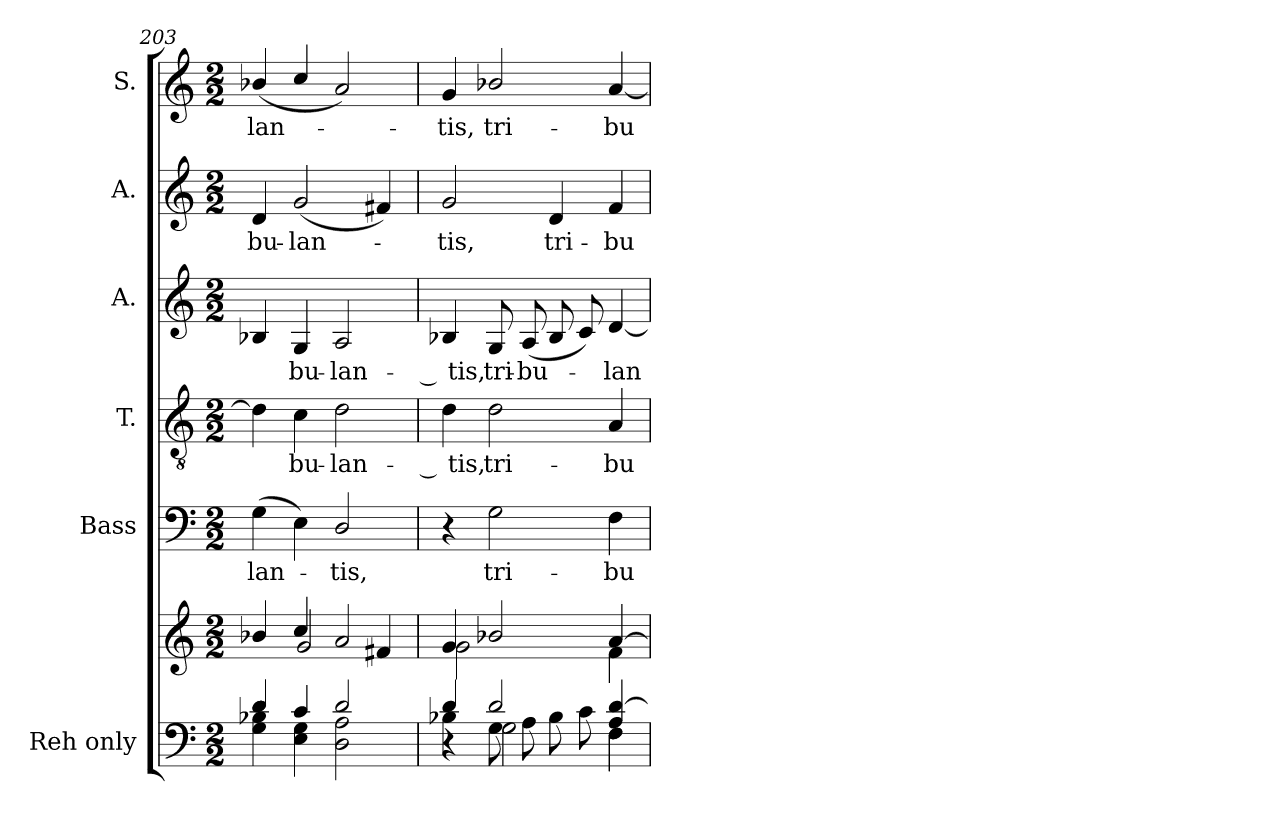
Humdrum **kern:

**kern	**kern	**kern	**text	**kern	**text	**kern	**text	**kern	**text	**kern	**text
*part6	*part6	*part5	*part5	*part4	*part4	*part3	*part3	*part2	*part2	*part1	*part1
*staff7	*staff6	*staff5	*staff5	*staff4	*staff4	*staff3	*staff3	*staff2	*staff2	*staff1	*staff1
*I"Reh only	*	*I"Bass	*	*I"T.	*	*I"A.	*	*I"A.	*	*I"S.	*
*	*	*I'B.	*	*	*	*	*	*	*	*	*
*clefF4	*clefG2	*clefF4	*	*clefGv2	*	*clefG2	*	*clefG2	*	*clefG2	*
*	*	*	*	*	*	*ITrd7c12	*	*ITrd7c12	*	*	*
*k[]	*k[]	*k[]	*	*k[]	*	*k[]	*	*k[]	*	*k[]	*
*C:	*C:	*C:	*	*C:	*	*C:	*	*C:	*	*C:	*
*M2/2	*M2/2	*M2/2	*	*M2/2	*	*M2/2	*	*M2/2	*	*M2/2	*
=203	=203	=203	=203	=203	=203	=203	=203	=203	=203	=203	=203
*^	*^	*	*	*	*	*	*	*	*	*	*
*	*^	*	*	*	*	*	*	*	*	*	*	*	*
!	!	!	!	!	!	!LO:LY:b	!	!	!	!	!	!LO:LY:b	!	!LO:LY:b
4d/	4G\ 4B-X\	4d/	4b-X/	4ryy	(>4G\	-lan-	4d\]	.	4BB-X/	.	4D/	-bu-	(<4b-X/	-lan-
!	!	!	!	!	!	!	!	!LO:LY:b	!	!LO:LY:b	!	!LO:LY:b	!	!
2.ryy	4E\ 4G\	4c/	4cc/	2g/	4E\)	.	4c\	-bu-	4GG/	-bu-	(<2G/	-lan-	4cc/	.
!	!	!	!	!	!	!LO:LY:b	!	!LO:LY:b	!	!LO:LY:b	!	!	!	!
.	2D\ 2A\	2d/	2a/	.	2D/	-tis,	2d\	-lan-	2AA/	-lan-	.	.	2a/)	.
.	.	.	.	4f#X/	.	.	.	.	.	.	4F#X/)	.	.	.
!!LO:PB:g=z
=204	=204	=204	=204	=204	=204	=204	=204	=204	=204	=204	=204	=204	=204	=204
!	!	!	!	!	!	!	!	!LO:LY:b	!	!LO:LY:b	!	!LO:LY:b	!	!LO:LY:b
4d/	4B-X\	4r	4g/	2g\	4r	.	4d\	-­ tis,	4BB-X/	-­ tis,	2G/	-tis,	4g/	-tis,
!	!	!	!	!	!	!LO:LY:b	!	!LO:LY:b	!	!LO:LY:b	!	!	!	!LO:LY:b
2d/	8G\	2G\	2b-X/	.	2G\	tri-	2d\	tri-	8GG/	tri-	.	.	2b-X/	tri-
!	!	!	!	!	!	!	!	!	!	!LO:LY:b	!	!	!	!
.	8A\	.	.	.	.	.	.	.	(8AA/	-bu-	.	.	.	.
!	!	!	!	!	!	!	!	!	!	!	!	!LO:LY:b	!	!
.	8B-\	.	.	4ryy	.	.	.	.	8BB-/	.	4D/	tri-	.	.
.	8c\	.	.	.	.	.	.	.	8C/)	.	.	.	.	.
!	!	!	!	!	!	!LO:LY:b	!	!LO:LY:b	!	!LO:LY:b	!	!LO:LY:b	!	!LO:LY:b
4A/ [>4d/	4F\	4F\	[>4a/	4f\	4F\	-bu-	4A/	-bu-	[<4D/	-lan-	4F/	-bu-	[<4a/	-bu-
*v	*v	*v	*	*	*	*	*	*	*	*	*	*	*	*
*	*v	*v	*	*	*	*	*	*	*	*	*	*
=	=	=	=	=	=	=	=	=	=	=	=
*-	*-	*-	*-	*-	*-	*-	*-	*-	*-	*-	*-
